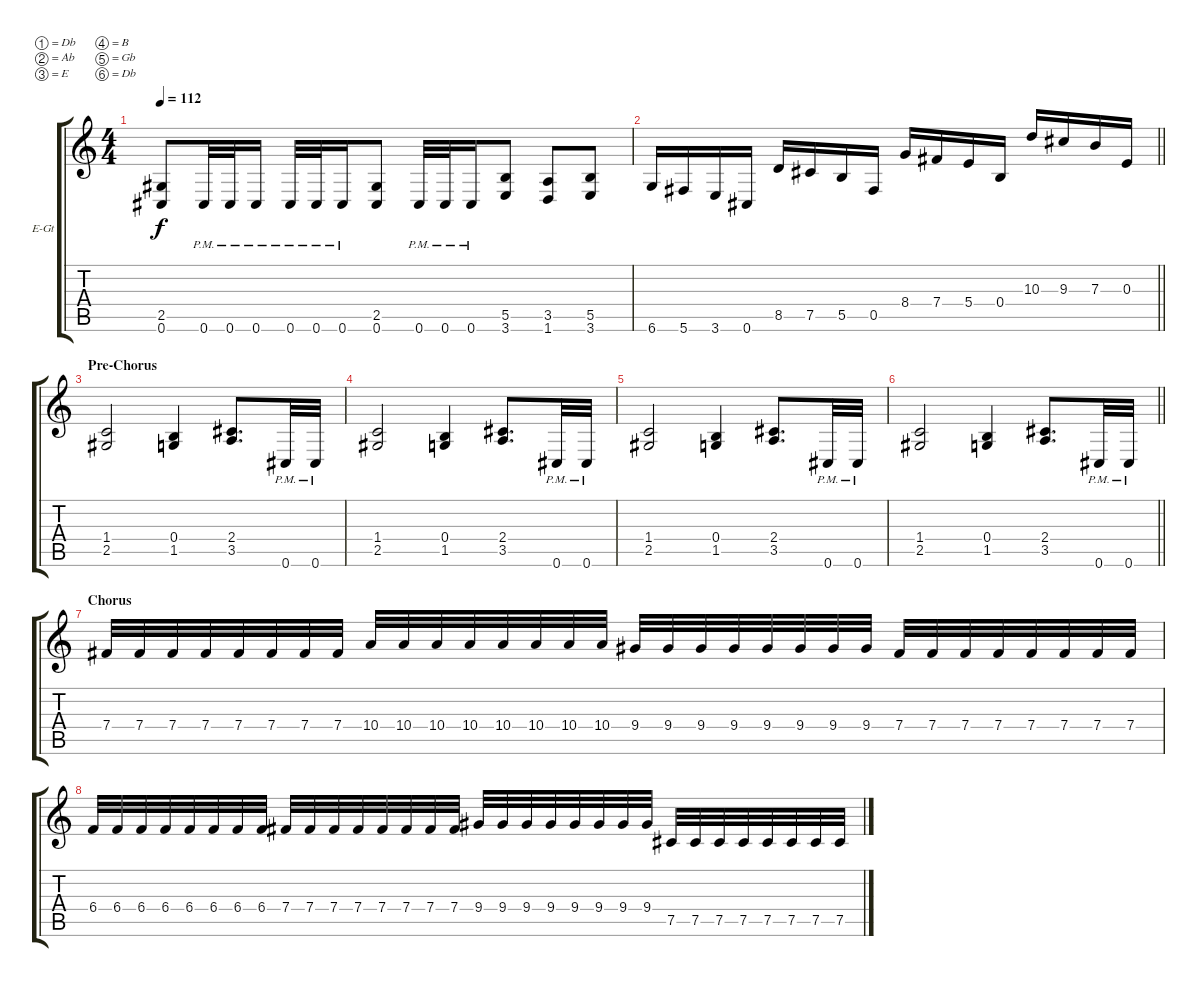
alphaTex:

\bracketExtendMode groupsimilarinstruments
\firstSystemTrackNameOrientation horizontal
\otherSystemsTrackNameOrientation horizontal
\track ("Guitar II" "E-Gt") {instrument distortionguitar}
\staff {score tabs}
\tuning (Db4 Ab3 E3 B2 Gb2 Db2)
\ts (4 4)
\tempo 112
\clef g2
\ks c
(2.5 0.6).8{dy f} 0.6{pm}.32 0.6{pm}.32 0.6{pm}.16 0.6{pm}.32 0.6{pm}.32 0.6{pm}.16 (2.5 0.6).8 0.6{pm}.32 0.6{pm}.32 0.6{pm}.16 (5.5 3.6).8 (3.5 1.6).8 (5.5 3.6).8 |
\barLineRight lightlight
6.6.16 5.6.16 3.6.16 0.6.16 8.5.16 7.5.16 5.5.16 0.5.16 8.4.16 7.4.16 5.4.16 0.4.16 10.3.16 9.3.16 7.3.16 0.3.16 |
\section ("" "Pre-Chorus")
(1.4 2.5).2 (0.4 1.5).4 (2.4 3.5).8{d} 0.6{pm}.32 0.6{pm}.32 |
(1.4 2.5).2 (0.4 1.5).4 (2.4 3.5).8{d} 0.6{pm}.32 0.6{pm}.32 |
(1.4 2.5).2 (0.4 1.5).4 (2.4 3.5).8{d} 0.6{pm}.32 0.6{pm}.32 |
\barLineRight lightlight
(1.4 2.5).2 (0.4 1.5).4 (2.4 3.5).8{d} 0.6{pm}.32 0.6{pm}.32 |
\section ("" "Chorus")
7.4.32 7.4.32 7.4.32 7.4.32 7.4.32 7.4.32 7.4.32 7.4.32 10.4.32 10.4.32 10.4.32 10.4.32 10.4.32 10.4.32 10.4.32 10.4.32 9.4.32 9.4.32 9.4.32 9.4.32 9.4.32 9.4.32 9.4.32 9.4.32 7.4.32 7.4.32 7.4.32 7.4.32 7.4.32 7.4.32 7.4.32 7.4.32 |
6.4.32 6.4.32 6.4.32 6.4.32 6.4.32 6.4.32 6.4.32 6.4.32 7.4.32 7.4.32 7.4.32 7.4.32 7.4.32 7.4.32 7.4.32 7.4.32 9.4.32 9.4.32 9.4.32 9.4.32 9.4.32 9.4.32 9.4.32 9.4.32 7.5.32 7.5.32 7.5.32 7.5.32 7.5.32 7.5.32 7.5.32 7.5.32
